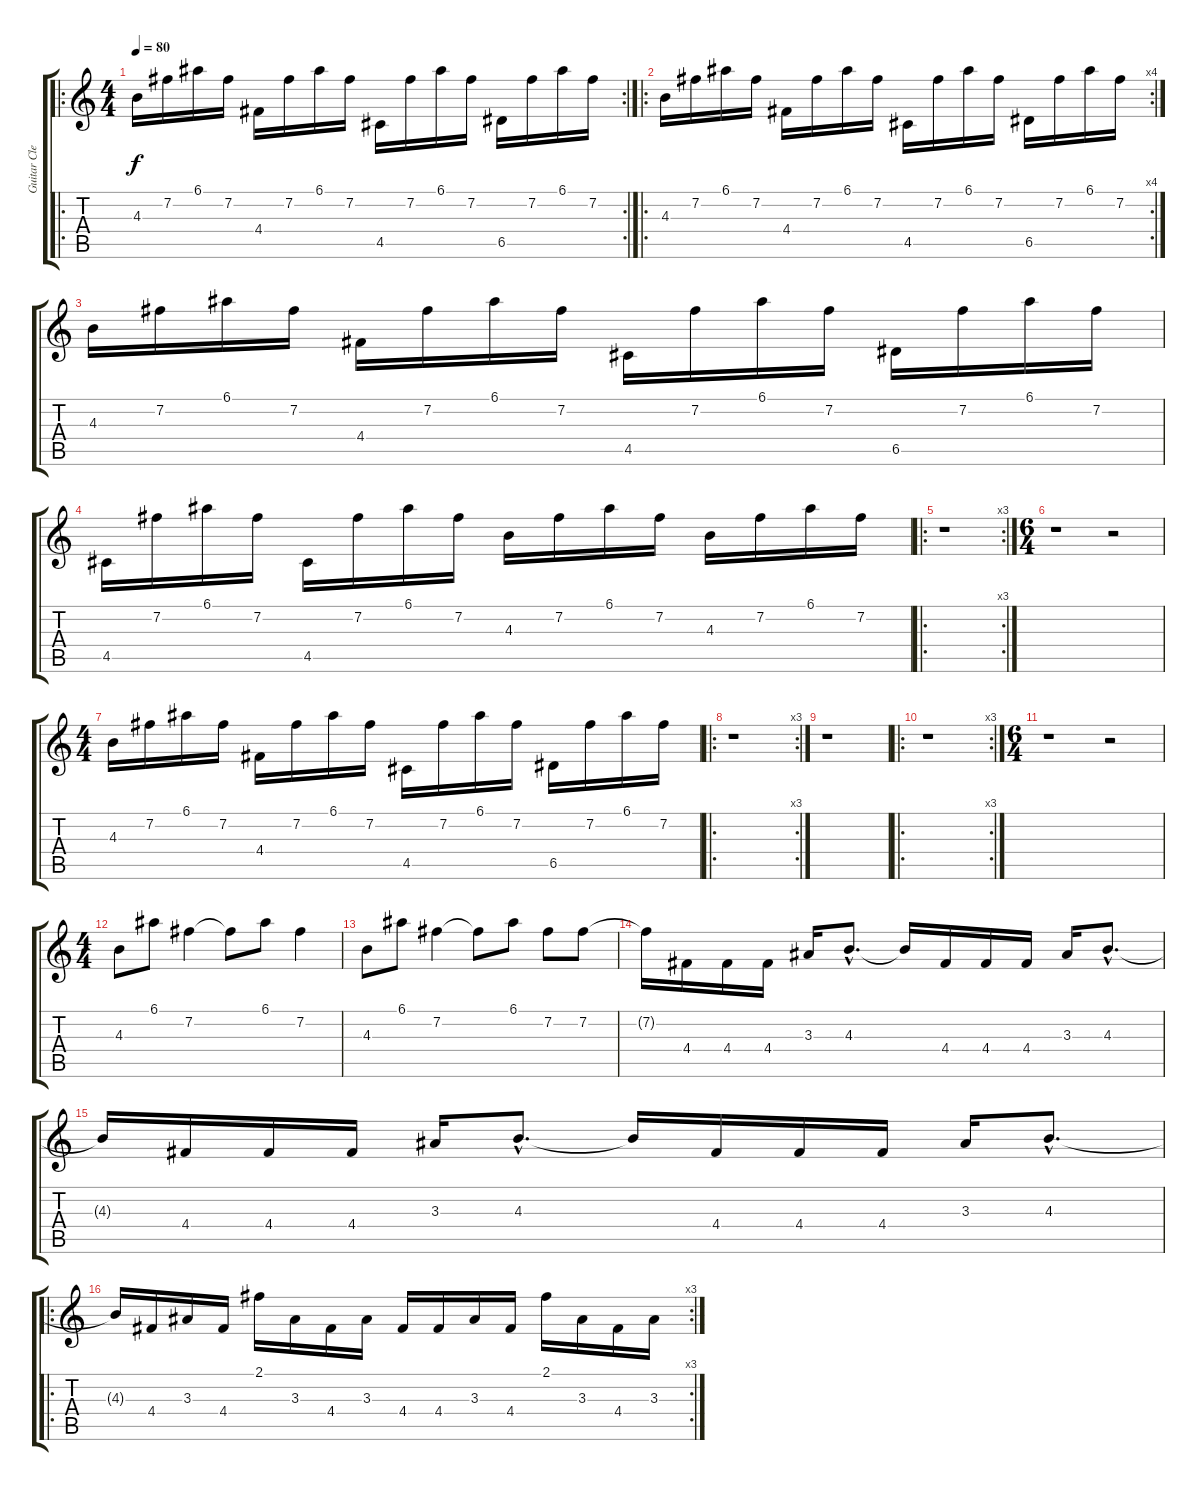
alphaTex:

\track ("Guitar Clean" "Guitar Cle") {instrument electricguitarclean}
\staff {score tabs}
\tuning (E4 B3 G3 D3 A2 E2) {hide}
\ro
\rc 2
\ts (4 4)
\tempo 80
\clef g2
\ks c
4.3.16{dy f instrument electricguitarclean} 7.2.16 6.1.16 7.2.16 4.4.16 7.2.16 6.1.16 7.2.16 4.5.16 7.2.16 6.1.16 7.2.16 6.5.16 7.2.16 6.1.16 7.2.16 |
\ro
\rc 4
4.3.16 7.2.16 6.1.16 7.2.16 4.4.16 7.2.16 6.1.16 7.2.16 4.5.16 7.2.16 6.1.16 7.2.16 6.5.16 7.2.16 6.1.16 7.2.16 |
4.3.16 7.2.16 6.1.16 7.2.16 4.4.16 7.2.16 6.1.16 7.2.16 4.5.16 7.2.16 6.1.16 7.2.16 6.5.16 7.2.16 6.1.16 7.2.16 |
4.5.16 7.2.16 6.1.16 7.2.16 4.5.16 7.2.16 6.1.16 7.2.16 4.3.16 7.2.16 6.1.16 7.2.16 4.3.16 7.2.16 6.1.16 7.2.16 |
\ro
\rc 3
r.1 |
\ts (6 4)
r.1 r.2 |
\ts (4 4)
4.3.16 7.2.16 6.1.16 7.2.16 4.4.16 7.2.16 6.1.16 7.2.16 4.5.16 7.2.16 6.1.16 7.2.16 6.5.16 7.2.16 6.1.16 7.2.16 |
\ro
\rc 3
r.1 |
r.1 |
\ro
\rc 3
r.1 |
\ts (6 4)
r.1 r.2 |
\ts (4 4)
4.3.8 6.1.8 7.2.4 7.2{t}.8 6.1.8 7.2.4 |
4.3.8 6.1.8 7.2.4 7.2{t}.8 6.1.8 7.2.8 7.2.8 |
7.2{t}.16 4.4.16 4.4.16 4.4.16 3.3.16 4.3{hac}.8{d} 4.3{t}.16 4.4.16 4.4.16 4.4.16 3.3.16 4.3{hac}.8{d} |
4.3{t}.16 4.4.16 4.4.16 4.4.16 3.3.16 4.3{hac}.8{d} 4.3{t}.16 4.4.16 4.4.16 4.4.16 3.3.16 4.3{hac}.8{d} |
\ro
\rc 3
4.3{t}.16 4.4.16 3.3.16 4.4.16 2.1.16 3.3.16 4.4.16 3.3.16 4.4.16 4.4.16 3.3.16 4.4.16 2.1.16 3.3.16 4.4.16 3.3.16
